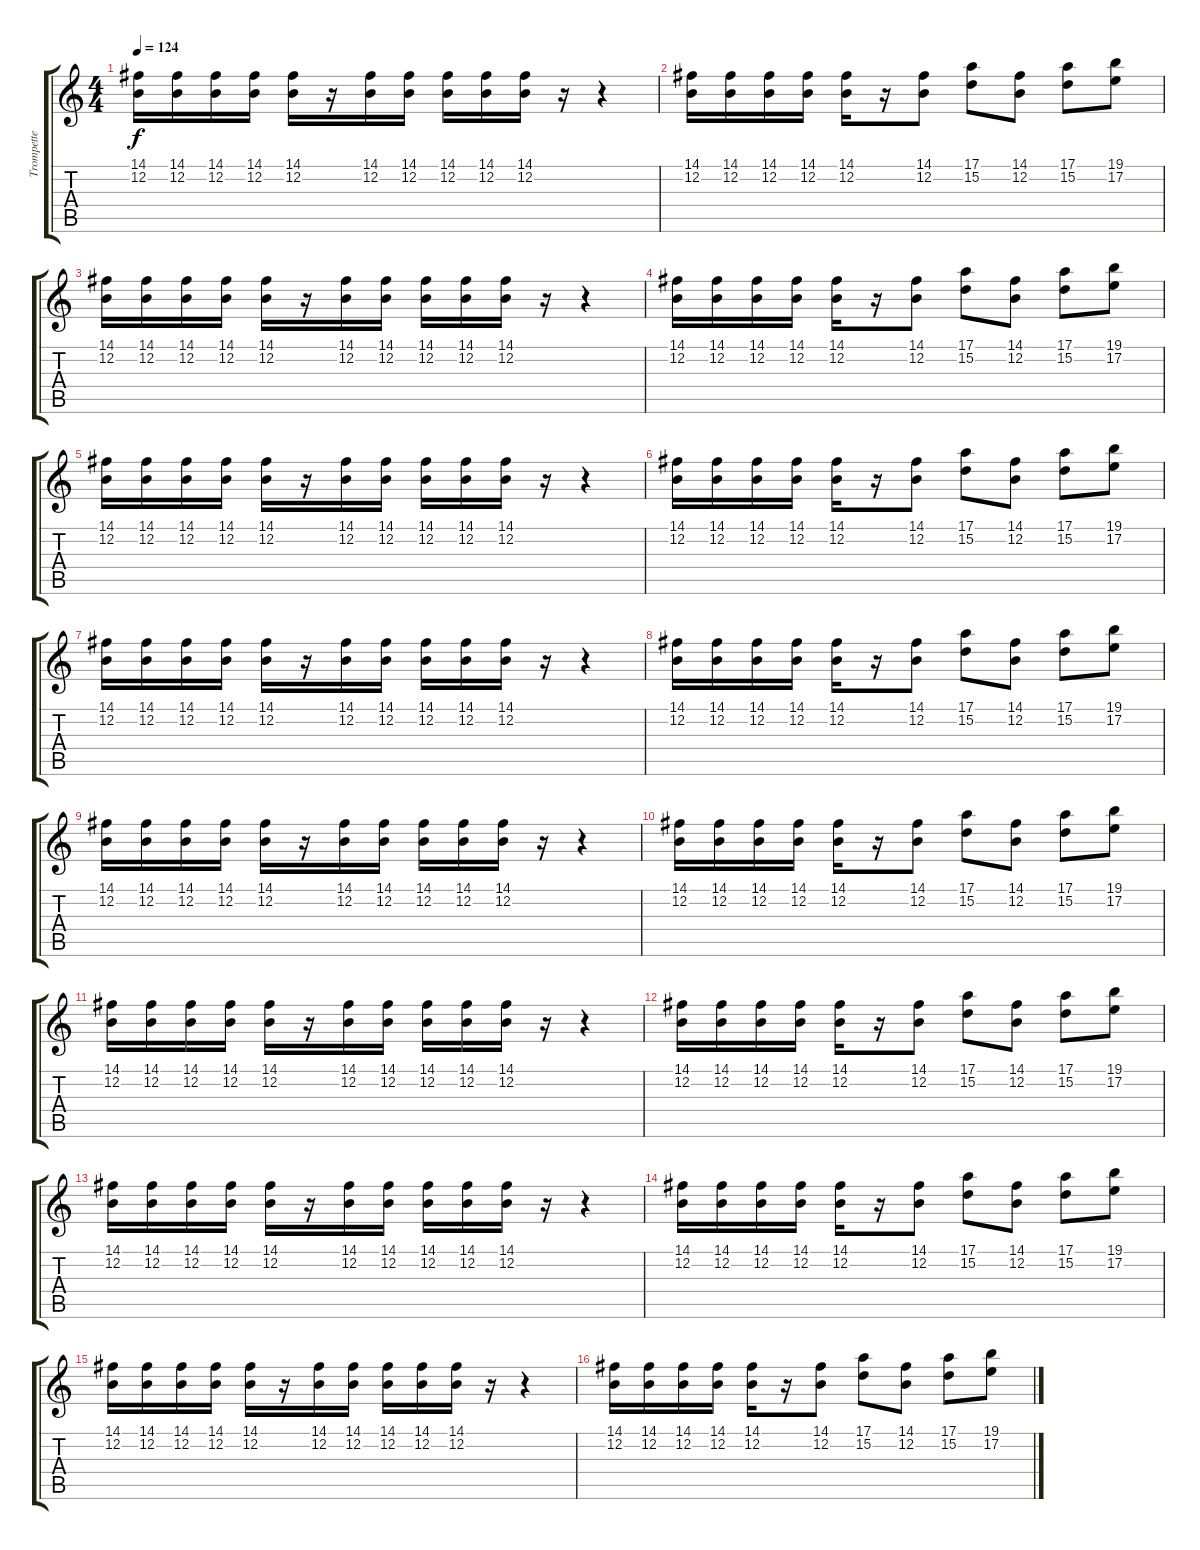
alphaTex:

\track ("Trompette" "Trompette") {instrument trumpet}
\staff {score tabs}
\tuning (E4 B3 G3 D3 A2 E2) {hide}
\ts (4 4)
\tempo 124
\clef g2
\ks c
(14.1 12.2).16{dy f instrument trumpet} (14.1 12.2).16 (14.1 12.2).16 (14.1 12.2).16 (14.1 12.2).16 r.16 (14.1 12.2).16 (14.1 12.2).16 (14.1 12.2).16 (14.1 12.2).16 (14.1 12.2).16 r.16 r.4 |
(14.1 12.2).16 (14.1 12.2).16 (14.1 12.2).16 (14.1 12.2).16 (14.1 12.2).16 r.16 (14.1 12.2).8 (17.1 15.2).8 (14.1 12.2).8 (17.1 15.2).8 (19.1 17.2).8 |
(14.1 12.2).16 (14.1 12.2).16 (14.1 12.2).16 (14.1 12.2).16 (14.1 12.2).16 r.16 (14.1 12.2).16 (14.1 12.2).16 (14.1 12.2).16 (14.1 12.2).16 (14.1 12.2).16 r.16 r.4 |
(14.1 12.2).16 (14.1 12.2).16 (14.1 12.2).16 (14.1 12.2).16 (14.1 12.2).16 r.16 (14.1 12.2).8 (17.1 15.2).8 (14.1 12.2).8 (17.1 15.2).8 (19.1 17.2).8 |
(14.1 12.2).16 (14.1 12.2).16 (14.1 12.2).16 (14.1 12.2).16 (14.1 12.2).16 r.16 (14.1 12.2).16 (14.1 12.2).16 (14.1 12.2).16 (14.1 12.2).16 (14.1 12.2).16 r.16 r.4 |
(14.1 12.2).16 (14.1 12.2).16 (14.1 12.2).16 (14.1 12.2).16 (14.1 12.2).16 r.16 (14.1 12.2).8 (17.1 15.2).8 (14.1 12.2).8 (17.1 15.2).8 (19.1 17.2).8 |
(14.1 12.2).16 (14.1 12.2).16 (14.1 12.2).16 (14.1 12.2).16 (14.1 12.2).16 r.16 (14.1 12.2).16 (14.1 12.2).16 (14.1 12.2).16 (14.1 12.2).16 (14.1 12.2).16 r.16 r.4 |
(14.1 12.2).16 (14.1 12.2).16 (14.1 12.2).16 (14.1 12.2).16 (14.1 12.2).16 r.16 (14.1 12.2).8 (17.1 15.2).8 (14.1 12.2).8 (17.1 15.2).8 (19.1 17.2).8 |
(14.1 12.2).16 (14.1 12.2).16 (14.1 12.2).16 (14.1 12.2).16 (14.1 12.2).16 r.16 (14.1 12.2).16 (14.1 12.2).16 (14.1 12.2).16 (14.1 12.2).16 (14.1 12.2).16 r.16 r.4 |
(14.1 12.2).16 (14.1 12.2).16 (14.1 12.2).16 (14.1 12.2).16 (14.1 12.2).16 r.16 (14.1 12.2).8 (17.1 15.2).8 (14.1 12.2).8 (17.1 15.2).8 (19.1 17.2).8 |
(14.1 12.2).16 (14.1 12.2).16 (14.1 12.2).16 (14.1 12.2).16 (14.1 12.2).16 r.16 (14.1 12.2).16 (14.1 12.2).16 (14.1 12.2).16 (14.1 12.2).16 (14.1 12.2).16 r.16 r.4 |
(14.1 12.2).16 (14.1 12.2).16 (14.1 12.2).16 (14.1 12.2).16 (14.1 12.2).16 r.16 (14.1 12.2).8 (17.1 15.2).8 (14.1 12.2).8 (17.1 15.2).8 (19.1 17.2).8 |
(14.1 12.2).16 (14.1 12.2).16 (14.1 12.2).16 (14.1 12.2).16 (14.1 12.2).16 r.16 (14.1 12.2).16 (14.1 12.2).16 (14.1 12.2).16 (14.1 12.2).16 (14.1 12.2).16 r.16 r.4 |
(14.1 12.2).16 (14.1 12.2).16 (14.1 12.2).16 (14.1 12.2).16 (14.1 12.2).16 r.16 (14.1 12.2).8 (17.1 15.2).8 (14.1 12.2).8 (17.1 15.2).8 (19.1 17.2).8 |
(14.1 12.2).16 (14.1 12.2).16 (14.1 12.2).16 (14.1 12.2).16 (14.1 12.2).16 r.16 (14.1 12.2).16 (14.1 12.2).16 (14.1 12.2).16 (14.1 12.2).16 (14.1 12.2).16 r.16 r.4 |
(14.1 12.2).16 (14.1 12.2).16 (14.1 12.2).16 (14.1 12.2).16 (14.1 12.2).16 r.16 (14.1 12.2).8 (17.1 15.2).8 (14.1 12.2).8 (17.1 15.2).8 (19.1 17.2).8
